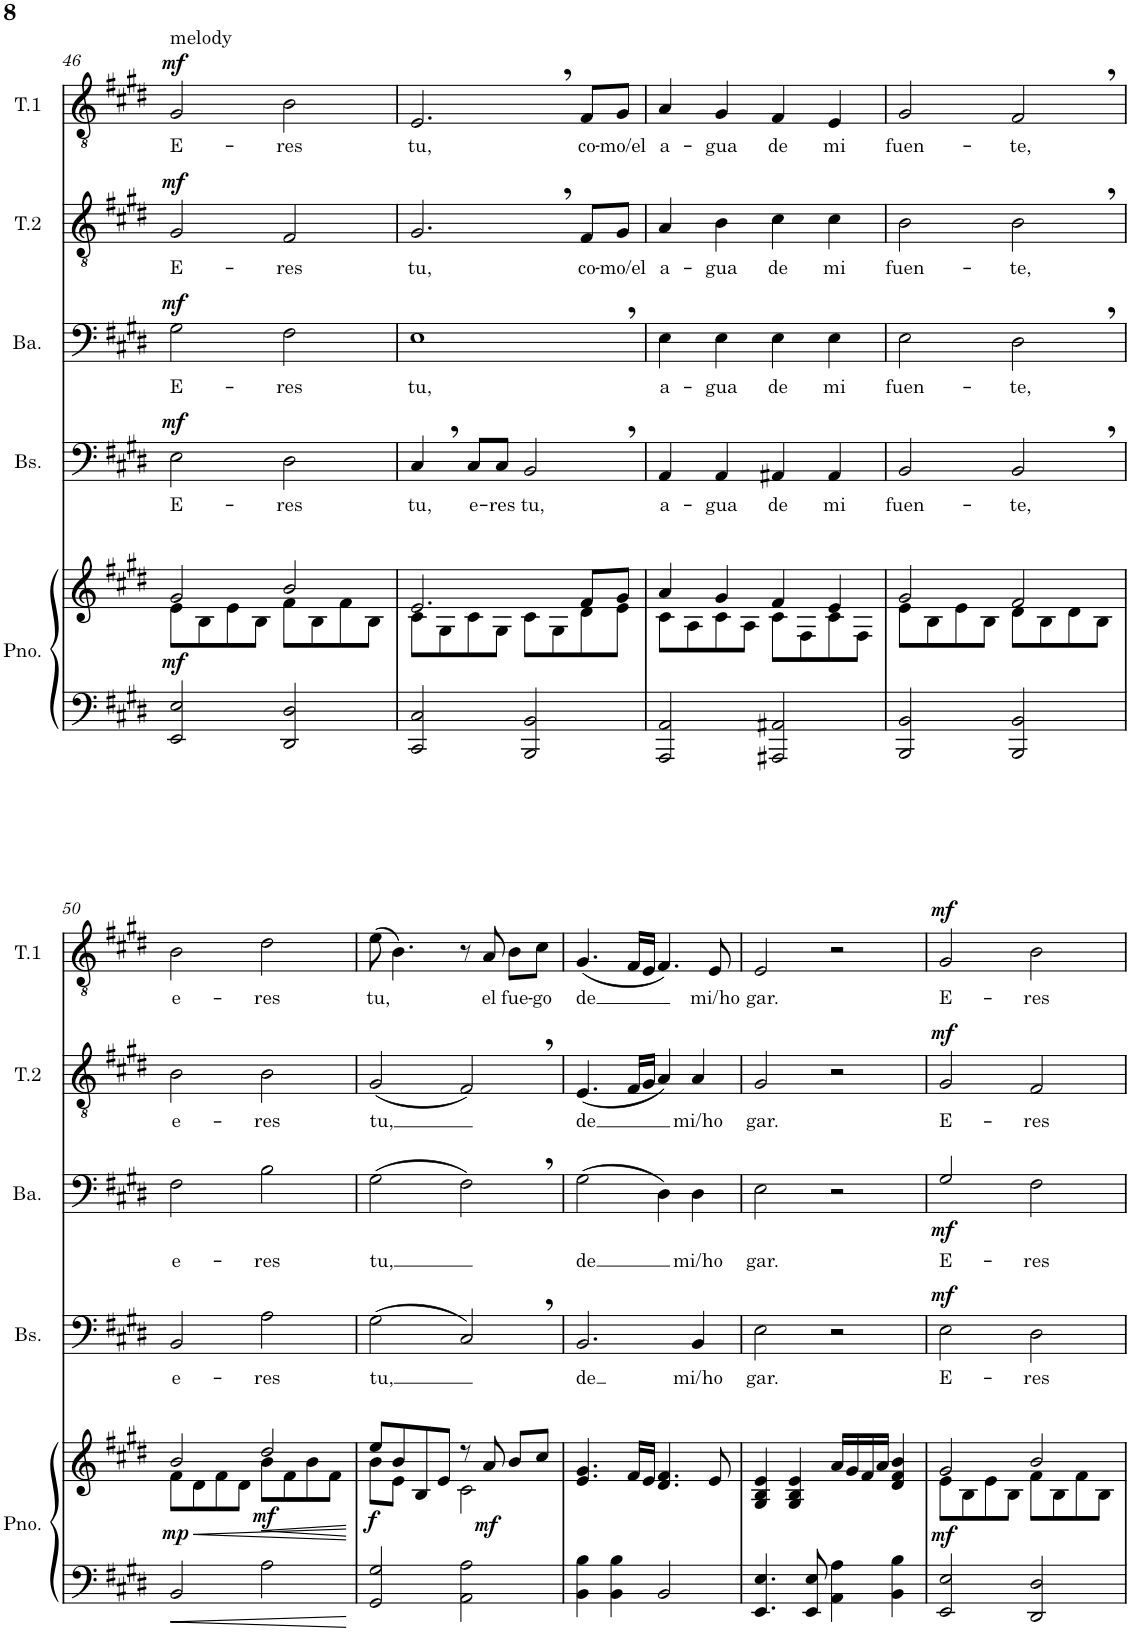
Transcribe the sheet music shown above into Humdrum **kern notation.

**kern	**kern	**dynam	**kern	**text	**dynam	**kern	**text	**dynam	**kern	**text	**dynam	**kern	**text	**dynam
*part5	*part5	*part5	*part4	*part4	*part4	*part3	*part3	*part3	*part2	*part2	*part2	*part1	*part1	*part1
*staff6	*staff5	*staff5/6	*staff4	*staff4	*staff4	*staff3	*staff3	*staff3	*staff2	*staff2	*staff2	*staff1	*staff1	*staff1
*I"Piano	*	*	*I"Bas	*	*	*I"Bariton	*	*	*I"Tenor 2	*	*	*I"Tenor 1	*	*
*I'Pno.	*	*	*I'Bs.	*	*	*I'Ba.	*	*	*I'T.2	*	*	*I'T.1	*	*
!!LO:PB:g=z
*clefF4	*clefG2	*	*clefF4	*	*	*clefF4	*	*	*clefGv2	*	*	*clefGv2	*	*
*k[f#c#g#d#]	*k[f#c#g#d#]	*	*k[f#c#g#d#]	*	*	*k[f#c#g#d#]	*	*	*k[f#c#g#d#]	*	*	*k[f#c#g#d#]	*	*
*M4/4	*M4/4	*	*M4/4	*	*	*M4/4	*	*	*M4/4	*	*	*M4/4	*	*
=46	=46	=46	=46	=46	=46	=46	=46	=46	=46	=46	=46	=46	=46	=46
*	*^	*	*	*	*	*	*	*	*	*	*	*	*	*
!	!	!	!	!	!	!	!	!	!	!	!	!	!LO:TX:a:t=melody	!	!
!	!	!	!LO:DY:b	!	!LO:LY:b	!LO:DY:a	!	!LO:LY:b	!LO:DY:a	!	!LO:LY:b	!LO:DY:a	!	!LO:LY:b	!LO:DY:a
2EE/ 2E/	2g#/	8e\L	mf	2E\	E-	mf	2G#\	E-	mf	2G#/	E-	mf	2G#/	E-	mf
.	.	8B\	.	.	.	.	.	.	.	.	.	.	.	.	.
.	.	8e\	.	.	.	.	.	.	.	.	.	.	.	.	.
.	.	8B\J	.	.	.	.	.	.	.	.	.	.	.	.	.
!	!	!	!	!	!LO:LY:b	!	!	!LO:LY:b	!	!	!LO:LY:b	!	!	!LO:LY:b	!
2DD#/ 2D#/	2b/	8f#\L	.	2D#\	-res	.	2F#\	-res	.	2F#/	-res	.	2B\	-res	.
.	.	8B\	.	.	.	.	.	.	.	.	.	.	.	.	.
.	.	8f#\	.	.	.	.	.	.	.	.	.	.	.	.	.
.	.	8B\J	.	.	.	.	.	.	.	.	.	.	.	.	.
=47	=47	=47	=47	=47	=47	=47	=47	=47	=47	=47	=47	=47	=47	=47	=47
!	!	!	!	!	!LO:LY:b	!	!	!LO:LY:b	!	!	!LO:LY:b	!	!	!LO:LY:b	!
2CC#/ 2C#/	2.e/	8c#\L	.	4C#,/	tu,	.	1E,	tu,	.	2.G#,/	tu,	.	2.E,/	tu,	.
.	.	8G#\	.	.	.	.	.	.	.	.	.	.	.	.	.
!	!	!	!	!	!LO:LY:b	!	!	!	!	!	!	!	!	!	!
.	.	8c#\	.	8C#/L	e-	.	.	.	.	.	.	.	.	.	.
!	!	!	!	!	!LO:LY:b	!	!	!	!	!	!	!	!	!	!
.	.	8G#\J	.	8C#/J	-res	.	.	.	.	.	.	.	.	.	.
!	!	!	!	!	!LO:LY:b	!	!	!	!	!	!	!	!	!	!
2BBB/ 2BB/	.	8c#\L	.	2BB,/	tu,	.	.	.	.	.	.	.	.	.	.
.	.	8G#\	.	.	.	.	.	.	.	.	.	.	.	.	.
!	!	!	!	!	!	!	!	!	!	!	!LO:LY:b	!	!	!LO:LY:b	!
.	8f#/L	8d#\	.	.	.	.	.	.	.	8F#/L	co-	.	8F#/L	co-	.
!	!	!	!	!	!	!	!	!	!	!	!LO:LY:b	!	!	!LO:LY:b	!
.	8g#/J	8e\J	.	.	.	.	.	.	.	8G#/J	-mo/el	.	8G#/J	-mo/el	.
=48	=48	=48	=48	=48	=48	=48	=48	=48	=48	=48	=48	=48	=48	=48	=48
!	!	!	!	!	!LO:LY:b	!	!	!LO:LY:b	!	!	!LO:LY:b	!	!	!LO:LY:b	!
2AAA/ 2AA/	4a/	8c#\L	.	4AA/	a-	.	4E\	a-	.	4A/	a-	.	4A/	a-	.
.	.	8A\	.	.	.	.	.	.	.	.	.	.	.	.	.
!	!	!	!	!	!LO:LY:b	!	!	!LO:LY:b	!	!	!LO:LY:b	!	!	!LO:LY:b	!
.	4g#/	8c#\	.	4AA/	-gua	.	4E\	-gua	.	4B\	-gua	.	4G#/	-gua	.
.	.	8A\J	.	.	.	.	.	.	.	.	.	.	.	.	.
!	!	!	!	!	!LO:LY:b	!	!	!LO:LY:b	!	!	!LO:LY:b	!	!	!LO:LY:b	!
2AAA#X/ 2AA#X/	4f#/	8c#\L	.	4AA#X/	de	.	4E\	de	.	4c#\	de	.	4F#/	de	.
.	.	8F#\	.	.	.	.	.	.	.	.	.	.	.	.	.
!	!	!	!	!	!LO:LY:b	!	!	!LO:LY:b	!	!	!LO:LY:b	!	!	!LO:LY:b	!
.	4e/	8c#\	.	4AA#/	mi	.	4E\	mi	.	4c#\	mi	.	4E/	mi	.
.	.	8F#\J	.	.	.	.	.	.	.	.	.	.	.	.	.
=49	=49	=49	=49	=49	=49	=49	=49	=49	=49	=49	=49	=49	=49	=49	=49
!	!	!	!	!	!LO:LY:b	!	!	!LO:LY:b	!	!	!LO:LY:b	!	!	!LO:LY:b	!
2BBB/ 2BB/	2g#/	8e\L	.	2BB/	fuen-	.	2E\	fuen-	.	2B\	fuen-	.	2G#/	fuen-	.
.	.	8B\	.	.	.	.	.	.	.	.	.	.	.	.	.
.	.	8e\	.	.	.	.	.	.	.	.	.	.	.	.	.
.	.	8B\J	.	.	.	.	.	.	.	.	.	.	.	.	.
!	!	!	!	!	!LO:LY:b	!	!	!LO:LY:b	!	!	!LO:LY:b	!	!	!LO:LY:b	!
2BBB/ 2BB/	2f#/	8d#\L	.	2BB,/	-te,	.	2D#,\	-te,	.	2B,\	-te,	.	2F#,/	-te,	.
.	.	8B\	.	.	.	.	.	.	.	.	.	.	.	.	.
.	.	8d#\	.	.	.	.	.	.	.	.	.	.	.	.	.
.	.	8B\J	.	.	.	.	.	.	.	.	.	.	.	.	.
!!LO:LB:g=z
=50	=50	=50	=50	=50	=50	=50	=50	=50	=50	=50	=50	=50	=50	=50	=50
!	!	!	!LO:HP:b	!	!LO:LY:b	!	!	!LO:LY:b	!	!	!LO:LY:b	!	!	!LO:LY:b	!
!	!	!	!LO:DY:n=1:b	!	!	!	!	!	!	!	!	!	!	!	!
2BB/	2b/	8f#\L	< mp	2BB/	e-	.	2F#\	e-	.	2B\	e-	.	2B\	e-	.
.	.	8d#\	.	.	.	.	.	.	.	.	.	.	.	.	.
.	.	8f#\	.	.	.	.	.	.	.	.	.	.	.	.	.
.	.	8d#\J	.	.	.	.	.	.	.	.	.	.	.	.	.
!	!	!	!LO:HP:b	!	!LO:LY:b	!	!	!LO:LY:b	!	!	!LO:LY:b	!	!	!LO:LY:b	!
!	!	!	!LO:DY:n=2:b	!	!	!	!	!	!	!	!	!	!	!	!
2A\	2dd#/	8b\L	< mf	2A\	-res	.	2B\	-res	.	2B\	-res	.	2d#\	-res	.
.	.	8f#\	.	.	.	.	.	.	.	.	.	.	.	.	.
.	.	8b\	.	.	.	.	.	.	.	.	.	.	.	.	.
.	.	8f#\J	.	.	.	.	.	.	.	.	.	.	.	.	.
*	*v	*v	*	*	*	*	*	*	*	*	*	*	*	*	*
.	.	[ [	.	.	.	.	.	.	.	.	.	.	.	.
=51	=51	=51	=51	=51	=51	=51	=51	=51	=51	=51	=51	=51	=51	=51
*	*^	*	*	*	*	*	*	*	*	*	*	*	*	*
!	!	!	!LO:DY:b	!	!LO:LY:b	!	!	!LO:LY:b	!	!	!LO:LY:b	!	!	!LO:LY:b	!
2GG#/ 2G#/	8ee/L	8b\L	f	(2G#\	tu,	.	(2G#\	tu,	.	(2G#/	tu,	.	(8e\	tu,	.
.	8b/	8e\J	.	.	.	.	.	.	.	.	.	.	4.B\)	.	.
.	8B/	4ryy	.	.	.	.	.	.	.	.	.	.	.	.	.
.	8e/J	.	.	.	.	.	.	.	.	.	.	.	.	.	.
2AA\ 2A\	8r	2c#\	.	2C#,/)	.	.	2F#,\)	.	.	2F#,/)	.	.	8r	.	.
!	!	!	!LO:DY:b	!	!	!	!	!	!	!	!	!	!	!LO:LY:b	!
.	8a/	.	mf	.	.	.	.	.	.	.	.	.	8A/	el	.
!	!	!	!	!	!	!	!	!	!	!	!	!	!	!LO:LY:b	!
.	8b/L	.	.	.	.	.	.	.	.	.	.	.	8B\L	fue-	.
!	!	!	!	!	!	!	!	!	!	!	!	!	!	!LO:LY:b	!
.	8cc#/J	.	.	.	.	.	.	.	.	.	.	.	8c#\J	-go	.
*	*v	*v	*	*	*	*	*	*	*	*	*	*	*	*	*
=52	=52	=52	=52	=52	=52	=52	=52	=52	=52	=52	=52	=52	=52	=52
!	!	!	!	!LO:LY:b	!	!	!LO:LY:b	!	!	!LO:LY:b	!	!	!LO:LY:b	!
4BB\ 4B\	4.e/ 4.g#/	.	2.BB/	de	.	(2G#\	de	.	(4.E/	de	.	(4.G#/	de	.
4BB\ 4B\	.	.	.	.	.	.	.	.	.	.	.	.	.	.
.	16f#/LL	.	.	.	.	.	.	.	16F#/LL	.	.	16F#/LL	.	.
.	16e/JJ	.	.	.	.	.	.	.	16G#/JJ	.	.	16E/JJ	.	.
2BB/	4.d#/ 4.f#/	.	.	.	.	4D#\)	.	.	4A/)	.	.	4.F#/)	.	.
!	!	!	!	!LO:LY:b	!	!	!LO:LY:b	!	!	!LO:LY:b	!	!	!	!
.	.	.	4BB/	mi/ho	.	4D#\	mi/ho	.	4A/	mi/ho	.	.	.	.
!	!	!	!	!	!	!	!	!	!	!	!	!	!LO:LY:b	!
.	8e/	.	.	.	.	.	.	.	.	.	.	8E/	mi/ho	.
=53	=53	=53	=53	=53	=53	=53	=53	=53	=53	=53	=53	=53	=53	=53
!	!	!	!	!LO:LY:b	!	!	!LO:LY:b	!	!	!LO:LY:b	!	!	!LO:LY:b	!
4.EE/ 4.E/	4G#/ 4B/ 4e/	.	2E\	gar.	.	2E\	gar.	.	2G#/	gar.	.	2E/	gar.	.
.	4G#/ 4B/ 4e/	.	.	.	.	.	.	.	.	.	.	.	.	.
8EE/ 8E/	.	.	.	.	.	.	.	.	.	.	.	.	.	.
4AA\ 4A\	16a/LL	.	2r	.	.	2r	.	.	2r	.	.	2r	.	.
.	16g#/	.	.	.	.	.	.	.	.	.	.	.	.	.
.	16f#/	.	.	.	.	.	.	.	.	.	.	.	.	.
.	16a/JJ	.	.	.	.	.	.	.	.	.	.	.	.	.
4BB\ 4B\	4d#/ 4f#/ 4b/	.	.	.	.	.	.	.	.	.	.	.	.	.
=54	=54	=54	=54	=54	=54	=54	=54	=54	=54	=54	=54	=54	=54	=54
*	*^	*	*	*	*	*	*	*	*	*	*	*	*	*
!	!	!	!LO:DY:b	!	!LO:LY:b	!LO:DY:a	!	!LO:LY:b	!LO:DY:b	!	!LO:LY:b	!LO:DY:a	!	!LO:LY:b	!LO:DY:a
2EE/ 2E/	2g#/	8e\L	mf	2E\	E-	mf	2G#/	E-	mf	2G#/	E-	mf	2G#/	E-	mf
.	.	8B\	.	.	.	.	.	.	.	.	.	.	.	.	.
.	.	8e\	.	.	.	.	.	.	.	.	.	.	.	.	.
.	.	8B\J	.	.	.	.	.	.	.	.	.	.	.	.	.
!	!	!	!	!	!LO:LY:b	!	!	!LO:LY:b	!	!	!LO:LY:b	!	!	!LO:LY:b	!
2DD#/ 2D#/	2b/	8f#\L	.	2D#\	-res	.	2F#\	-res	.	2F#/	-res	.	2B\	-res	.
.	.	8B\	.	.	.	.	.	.	.	.	.	.	.	.	.
.	.	8f#\	.	.	.	.	.	.	.	.	.	.	.	.	.
.	.	8B\J	.	.	.	.	.	.	.	.	.	.	.	.	.
*	*v	*v	*	*	*	*	*	*	*	*	*	*	*	*	*
=	=	=	=	=	=	=	=	=	=	=	=	=	=	=
*-	*-	*-	*-	*-	*-	*-	*-	*-	*-	*-	*-	*-	*-	*-
